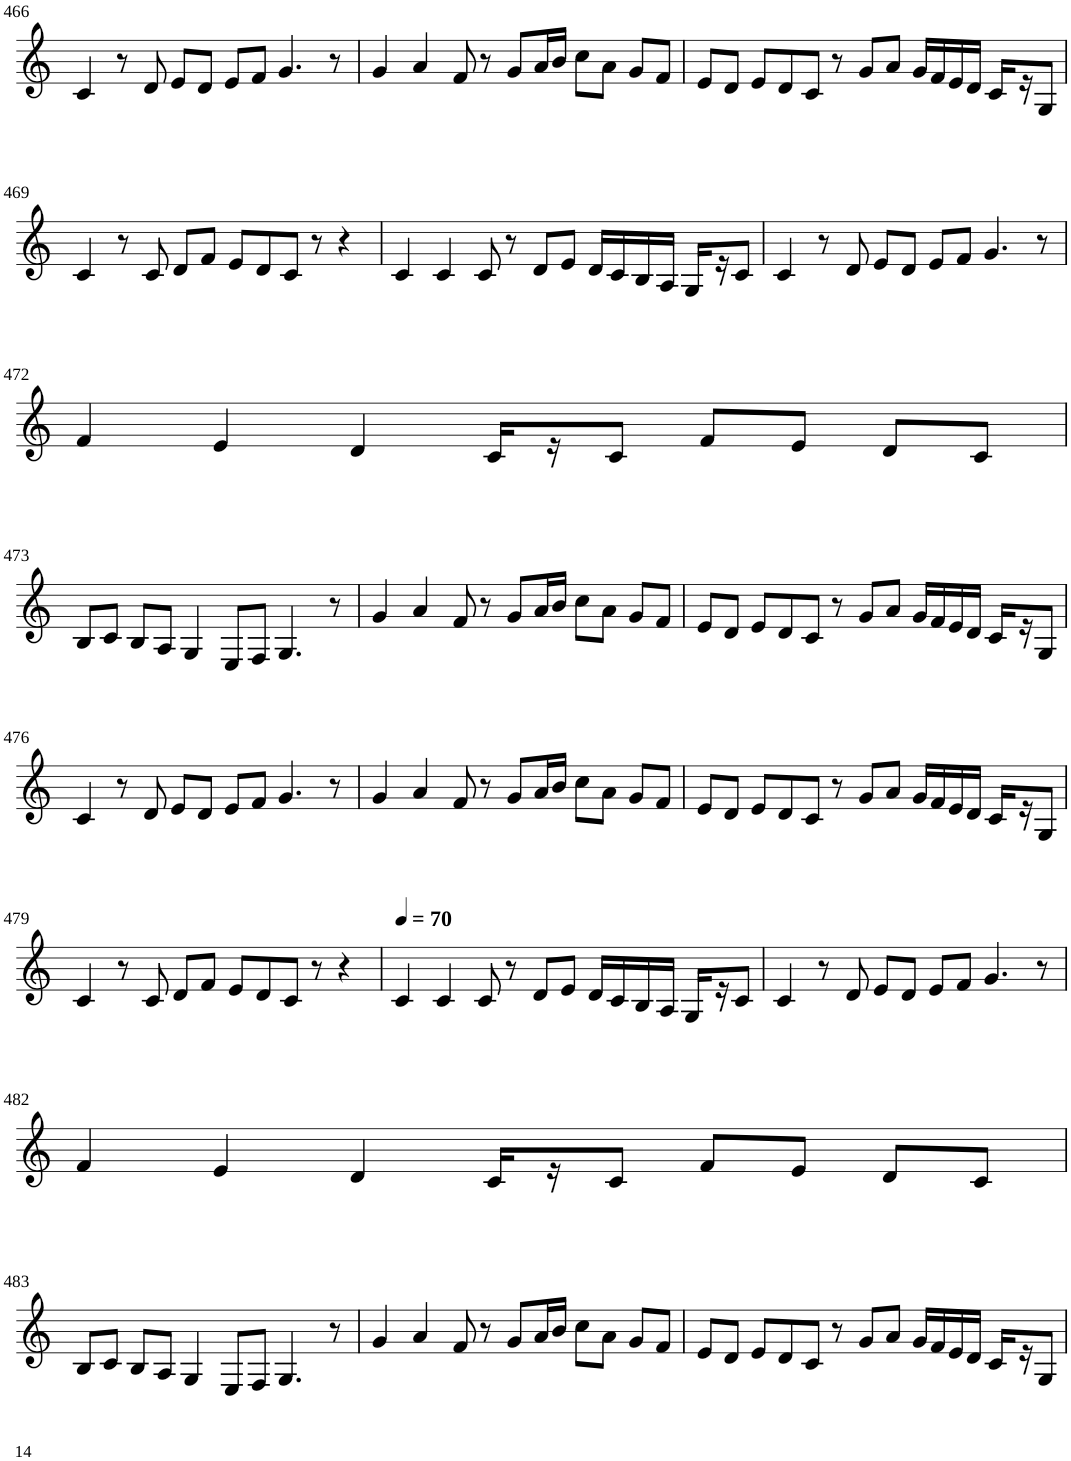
**kern
*part1
*staff1
*I"Violin
!!LO:PB:g=z
*clefG2
*k[]
*M6/4
=466
4c/
8r
8d/
8e/L
8d/J
8e/L
8f/J
4.g/
8r
=467
4g/
4a/
8f/
8r
8g/L
16a/L
16b/JJ
8cc\L
8a\J
8g/L
8f/J
=468
8e/L
8d/J
8e/L
8d/
8c/J
8r
8g/L
8a/J
16g/LL
16f/
16e/
16d/JJ
16c/LL
16r
8G/J
!!LO:LB:g=z
=469
4c/
8r
8c/
8d/L
8f/J
8e/L
8d/
8c/J
8r
4r
=470
4c/
4c/
8c/
8r
8d/L
8e/J
16d/LL
16c/
16B/
16A/JJ
16G/LL
16r
8c/J
=471
4c/
8r
8d/
8e/L
8d/J
8e/L
8f/J
4.g/
8r
!!LO:LB:g=z
=472
4f/
4e/
4d/
16c/LL
16r
8c/J
8f/L
8e/J
8d/L
8c/J
!!LO:LB:g=z
=473
8B/L
8c/J
8B/L
8A/J
4G/
8E/L
8F/J
4.G/
8r
=474
4g/
4a/
8f/
8r
8g/L
16a/L
16b/JJ
8cc\L
8a\J
8g/L
8f/J
=475
8e/L
8d/J
8e/L
8d/
8c/J
8r
8g/L
8a/J
16g/LL
16f/
16e/
16d/JJ
16c/LL
16r
8G/J
!!LO:LB:g=z
=476
4c/
8r
8d/
8e/L
8d/J
8e/L
8f/J
4.g/
8r
=477
4g/
4a/
8f/
8r
8g/L
16a/L
16b/JJ
8cc\L
8a\J
8g/L
8f/J
=478
8e/L
8d/J
8e/L
8d/
8c/J
8r
8g/L
8a/J
16g/LL
16f/
16e/
16d/JJ
16c/LL
16r
8G/J
!!LO:LB:g=z
=479
4c/
8r
8c/
8d/L
8f/J
8e/L
8d/
8c/J
8r
4r
=480
*MM70
4c/
4c/
8c/
8r
8d/L
8e/J
16d/LL
16c/
16B/
16A/JJ
16G/LL
16r
8c/J
=481
4c/
8r
8d/
8e/L
8d/J
8e/L
8f/J
4.g/
8r
!!LO:LB:g=z
=482
4f/
4e/
4d/
16c/LL
16r
8c/J
8f/L
8e/J
8d/L
8c/J
!!LO:LB:g=z
=483
8B/L
8c/J
8B/L
8A/J
4G/
8E/L
8F/J
4.G/
8r
=484
4g/
4a/
8f/
8r
8g/L
16a/L
16b/JJ
8cc\L
8a\J
8g/L
8f/J
=485
8e/L
8d/J
8e/L
8d/
8c/J
8r
8g/L
8a/J
16g/LL
16f/
16e/
16d/JJ
16c/LL
16r
8G/J
=
*-
